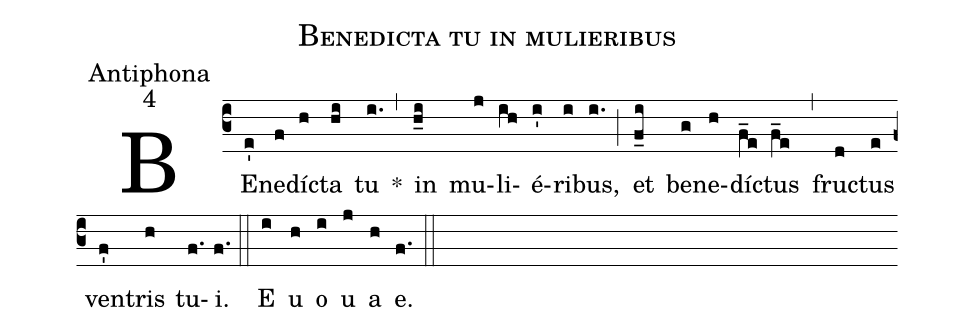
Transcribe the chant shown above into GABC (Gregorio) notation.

name:Benedicta tu in mulieribus;
office-part:Antiphona;
mode:4;
%%
(c3) BE(e')ne(f)dí(h)cta(hi) tu(i.) *(,) in(h_i) mu(j)li(ih)é(i')ri(i)bus,(i.) (;) et(f_i) be(g)ne(h)dí(f_e)ctus(f_e) (,) fru(d)ctus(e) ven(f')tris(h) tu(f.)i.(f.) (::) <eu>E(i) u(h) o(i) u(j) a(h) e.</eu>(f.) (::)
